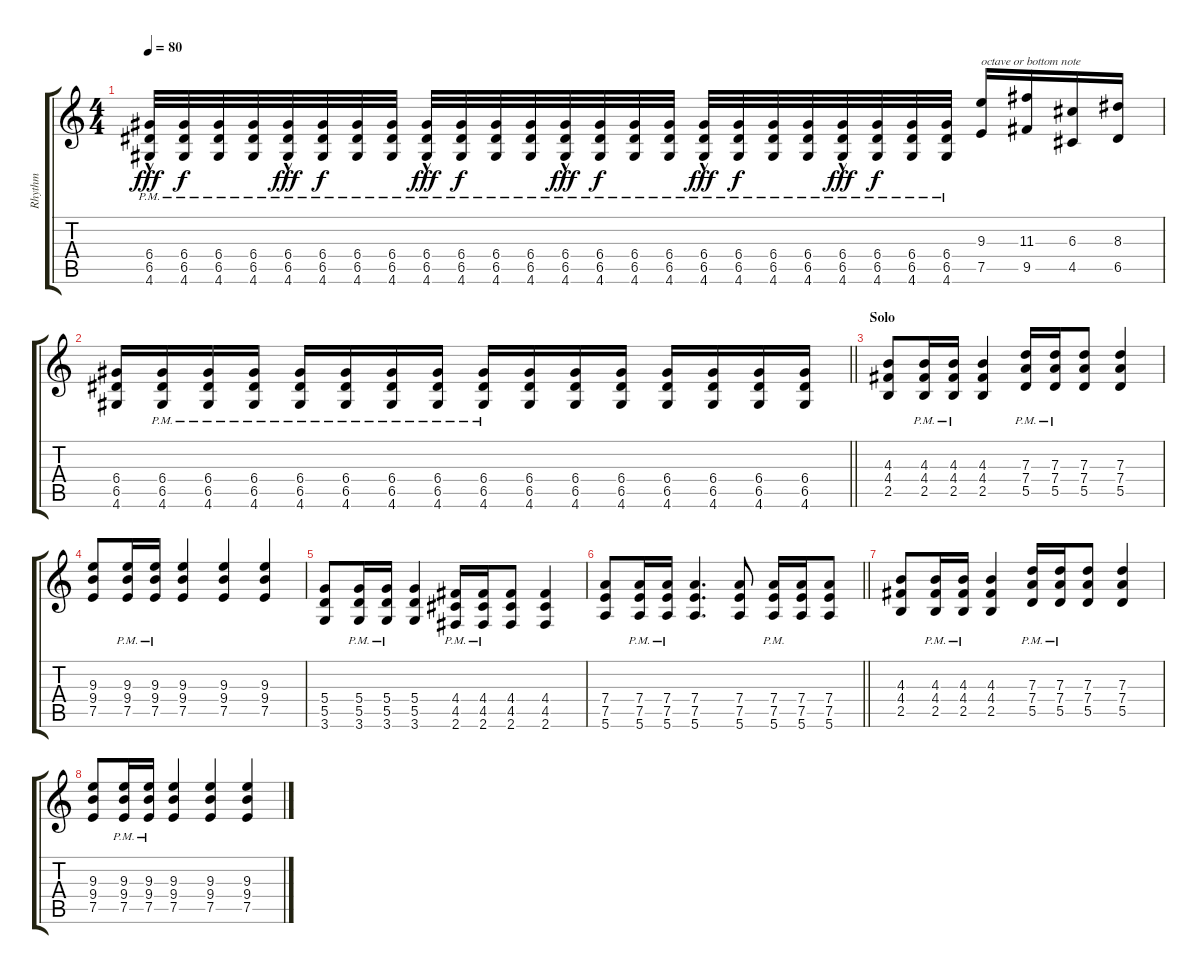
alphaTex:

\track ("Rhythm" "Rhythm") {instrument distortionguitar}
\staff {score tabs}
\tuning (E4 B3 G3 D3 A2 E2) {hide}
\ts (4 4)
\tempo 80
\clef g2
\ks c
(6.4{hac pm} 6.5{pm} 4.6{pm}).32{dy fff} (6.4{pm} 6.5{pm} 4.6{pm}).32{dy f} (6.4{pm} 6.5{pm} 4.6{pm}).32 (6.4{pm} 6.5{pm} 4.6{pm}).32 (6.4{hac pm} 6.5{pm} 4.6{pm}).32{dy fff} (6.4{pm} 6.5{pm} 4.6{pm}).32{dy f} (6.4{pm} 6.5{pm} 4.6{pm}).32 (6.4{pm} 6.5{pm} 4.6{pm}).32 (6.4{hac pm} 6.5{pm} 4.6{pm}).32{dy fff} (6.4{pm} 6.5{pm} 4.6{pm}).32{dy f} (6.4{pm} 6.5{pm} 4.6{pm}).32 (6.4{pm} 6.5{pm} 4.6{pm}).32 (6.4{hac pm} 6.5{pm} 4.6{pm}).32{dy fff} (6.4{pm} 6.5{pm} 4.6{pm}).32{dy f} (6.4{pm} 6.5{pm} 4.6{pm}).32 (6.4{pm} 6.5{pm} 4.6{pm}).32 (6.4{hac pm} 6.5{pm} 4.6{pm}).32{dy fff} (6.4{pm} 6.5{pm} 4.6{pm}).32{dy f} (6.4{pm} 6.5{pm} 4.6{pm}).32 (6.4{pm} 6.5{pm} 4.6{pm}).32 (6.4{hac pm} 6.5{pm} 4.6{pm}).32{dy fff} (6.4{pm} 6.5{pm} 4.6{pm}).32{dy f} (6.4{pm} 6.5{pm} 4.6{pm}).32 (6.4{pm} 6.5{pm} 4.6{pm}).32 (9.3 7.5).16{txt "octave or bottom note"} (11.3 9.5).16 (6.3 4.5).16 (8.3 6.5).16 |
\barLineRight lightlight
(6.4 6.5 4.6).16 (6.4{pm} 6.5{pm} 4.6{pm}).16 (6.4{pm} 6.5{pm} 4.6{pm}).16 (6.4{pm} 6.5{pm} 4.6{pm}).16 (6.4{pm} 6.5{pm} 4.6{pm}).16 (6.4{pm} 6.5{pm} 4.6{pm}).16 (6.4{pm} 6.5{pm} 4.6{pm}).16 (6.4{pm} 6.5{pm} 4.6{pm}).16 (6.4{pm} 6.5{pm} 4.6{pm}).16 (6.4 6.5 4.6).16 (6.4 6.5 4.6).16 (6.4 6.5 4.6).16 (6.4 6.5 4.6).16 (6.4 6.5 4.6).16 (6.4 6.5 4.6).16 (6.4 6.5 4.6).16 |
\section ("" "Solo")
(4.3 4.4 2.5).8 (4.3{pm} 4.4{pm} 2.5{pm}).16 (4.3{pm} 4.4{pm} 2.5{pm}).16 (4.3 4.4 2.5).4 (7.3{pm} 7.4{pm} 5.5{pm}).16 (7.3{pm} 7.4{pm} 5.5{pm}).16 (7.3 7.4 5.5).8 (7.3 7.4 5.5).4 |
(9.3 9.4 7.5).8 (9.3{pm} 9.4{pm} 7.5{pm}).16 (9.3{pm} 9.4{pm} 7.5{pm}).16 (9.3 9.4 7.5).4 (9.3 9.4 7.5).4 (9.3 9.4 7.5).4 |
(5.4 5.5 3.6).8 (5.4{pm} 5.5{pm} 3.6).16 (5.4{pm} 5.5{pm} 3.6).16 (5.4 5.5 3.6).4 (4.4{pm} 4.5{pm} 2.6).16 (4.4{pm} 4.5{pm} 2.6).16 (4.4 4.5 2.6).8 (4.4 4.5 2.6).4 |
\barLineRight lightlight
(7.4 7.5 5.6).8 (7.4{pm} 7.5{pm} 5.6).16 (7.4{pm} 7.5{pm} 5.6).16 (7.4 7.5 5.6).4{d} (7.4 7.5 5.6).8 (7.4{pm} 7.5{pm} 5.6{pm}).16 (7.4 7.5 5.6).16 (7.4 7.5 5.6).8 |
(4.3 4.4 2.5).8 (4.3{pm} 4.4{pm} 2.5{pm}).16 (4.3{pm} 4.4{pm} 2.5{pm}).16 (4.3 4.4 2.5).4 (7.3{pm} 7.4{pm} 5.5{pm}).16 (7.3{pm} 7.4{pm} 5.5{pm}).16 (7.3 7.4 5.5).8 (7.3 7.4 5.5).4 |
(9.3 9.4 7.5).8 (9.3{pm} 9.4{pm} 7.5{pm}).16 (9.3{pm} 9.4{pm} 7.5{pm}).16 (9.3 9.4 7.5).4 (9.3 9.4 7.5).4 (9.3 9.4 7.5).4
